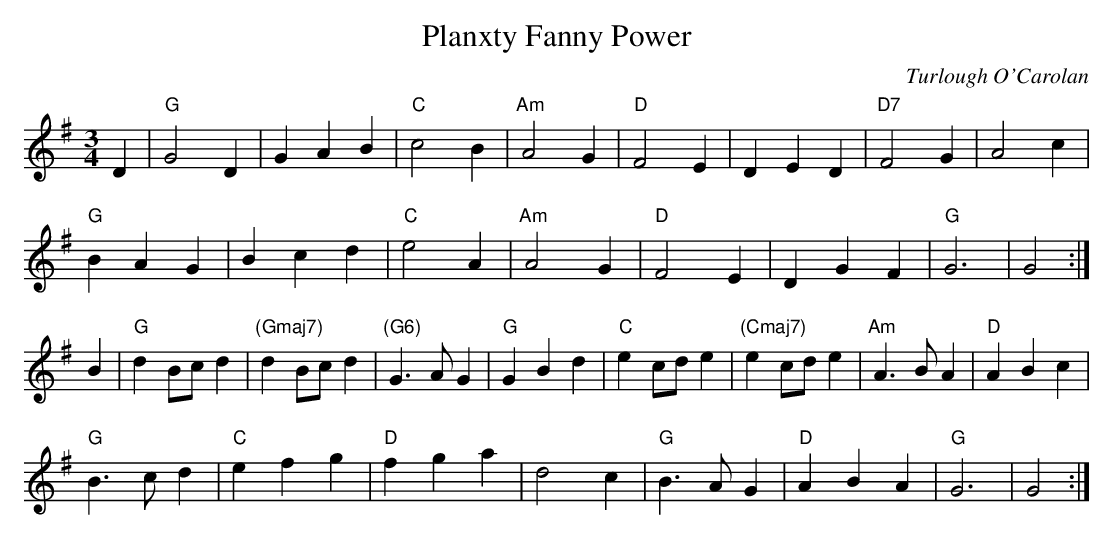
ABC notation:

X:1
T:Planxty Fanny Power
M:3/4
L:1/8
C:Turlough O'Carolan
K:G
D2|"G"G4D2|G2A2B2|"C"c4B2|"Am"A4G2|"D"F4E2|D2E2D2|"D7"F4G2|A4c2|
"G"B2A2G2|B2c2d2|"C"e4A2|"Am"A4G2|"D"F4E2|D2G2F2|"G"G6|G4:|
B2|"G"d2Bcd2|"(Gmaj7)"d2Bcd2|"(G6)"G3AG2|"G"G2B2d2|"C"e2cde2|"(Cmaj7)"e2cde2|"Am"A3BA2|"D"A2B2c2|
"G"B3cd2|"C"e2f2g2|"D"f2g2a2|d4c2|"G"B3AG2|"D"A2B2A2|"G"G6|G4:|
